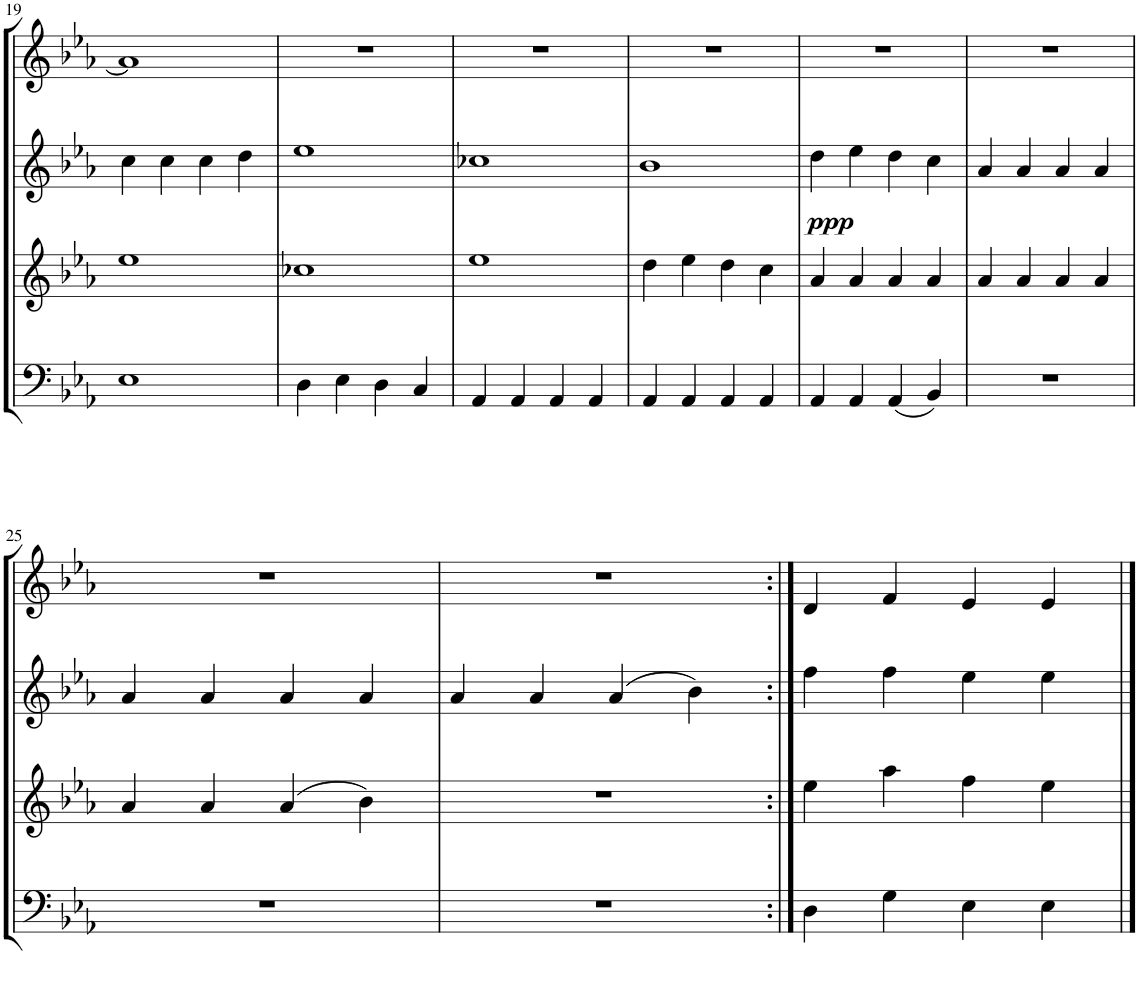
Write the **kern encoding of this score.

**kern	**kern	**kern	**dynam	**kern
*part4	*part3	*part2	*part2	*part1
*staff4	*staff3	*staff2	*staff2	*staff1
*I"Bassoon	*I"Bb Clarinet	*I"Oboe	*	*I"Flute
*I'Bsn	*I'Cl	*I'Ob	*	*I'Fl
!!LO:PB:g=z
*clefF4	*clefG2	*clefG2	*	*clefG2
*	*ITrd1c2	*	*	*
*k[b-e-a-]	*k[b-e-a-]	*k[b-e-a-]	*	*k[b-e-a-]
*M4/4	*M4/4	*M4/4	*	*M4/4
=19	=19	=19	=19	=19
1E-	1ee-	4cc\	.	1a-]
.	.	4cc\	.	.
.	.	4cc\	.	.
.	.	4dd\	.	.
=20	=20	=20	=20	=20
4D\	1cc-X	1ee-	.	1r
4E-\	.	.	.	.
4D\	.	.	.	.
4C/	.	.	.	.
=21	=21	=21	=21	=21
4AA-/	1ee-	1cc-X	.	1r
4AA-/	.	.	.	.
4AA-/	.	.	.	.
4AA-/	.	.	.	.
=22	=22	=22	=22	=22
4AA-/	4dd\	1b-	.	1r
4AA-/	4ee-\	.	.	.
4AA-/	4dd\	.	.	.
4AA-/	4cc\	.	.	.
=23	=23	=23	=23	=23
!	!	!	!LO:DY:b	!
4AA-/	4a-/	4dd\	ppp	1r
4AA-/	4a-/	4ee-\	.	.
(4AA-/	4a-/	4dd\	.	.
4BB-/)	4a-/	4cc\	.	.
=24	=24	=24	=24	=24
1r	4a-/	4a-/	.	1r
.	4a-/	4a-/	.	.
.	4a-/	4a-/	.	.
.	4a-/	4a-/	.	.
!!LO:LB:g=z
=25	=25	=25	=25	=25
1r	4a-/	4a-/	.	1r
.	4a-/	4a-/	.	.
.	(4a-/	4a-/	.	.
.	4b-\)	4a-/	.	.
=26	=26	=26	=26	=26
1r	1r	4a-/	.	1r
.	.	4a-/	.	.
.	.	(4a-/	.	.
.	.	4b-\)	.	.
=27:|!	=27:|!	=27:|!	=27:|!	=27:|!
4D\	4ee-\	4ff\	.	4d/
4G\	4aa-\	4ff\	.	4f/
4E-\	4ff\	4ee-\	.	4e-/
4E-\	4ee-\	4ee-\	.	4e-/
==	==	==	==	==
*-	*-	*-	*-	*-
